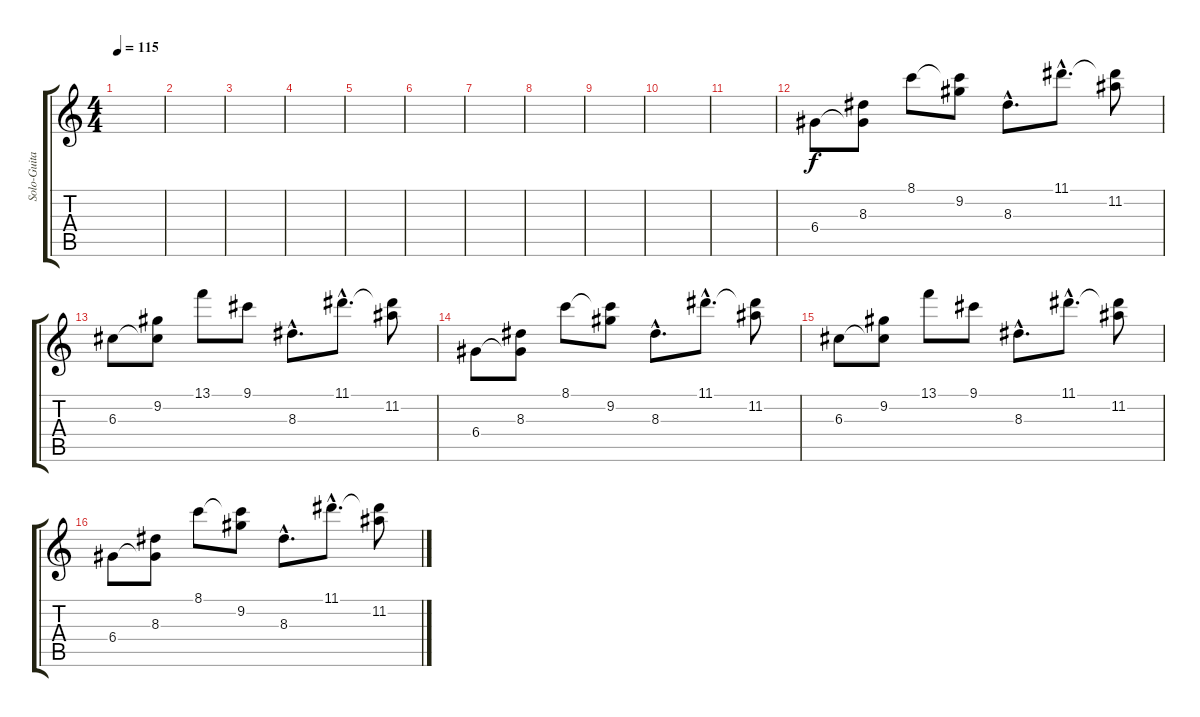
\track ("Solo-Guitar" "Solo-Guita") {instrument distortionguitar}
\staff {score tabs}
\tuning (E4 B3 G3 D3 A2 E2) {hide}
\ts (4 4)
\tempo 115
\clef g2
\ks c
|
|
|
|
|
|
|
|
|
|
|
6.4.8 (8.3 6.4{t}).8 8.1.8 (8.1{t} 9.2).8 8.3{hac}.8{d} 11.1{hac}.8{d} (11.1{t} 11.2).8 |
6.3.8 (9.2 6.3{t}).8 13.1.8 9.1.8 8.3{hac}.8{d} 11.1{hac}.8{d} (11.1{t} 11.2).8 |
6.4.8 (8.3 6.4{t}).8 8.1.8 (8.1{t} 9.2).8 8.3{hac}.8{d} 11.1{hac}.8{d} (11.1{t} 11.2).8 |
6.3.8 (9.2 6.3{t}).8 13.1.8 9.1.8 8.3{hac}.8{d} 11.1{hac}.8{d} (11.1{t} 11.2).8 |
6.4.8 (8.3 6.4{t}).8 8.1.8 (8.1{t} 9.2).8 8.3{hac}.8{d} 11.1{hac}.8{d} (11.1{t} 11.2).8
